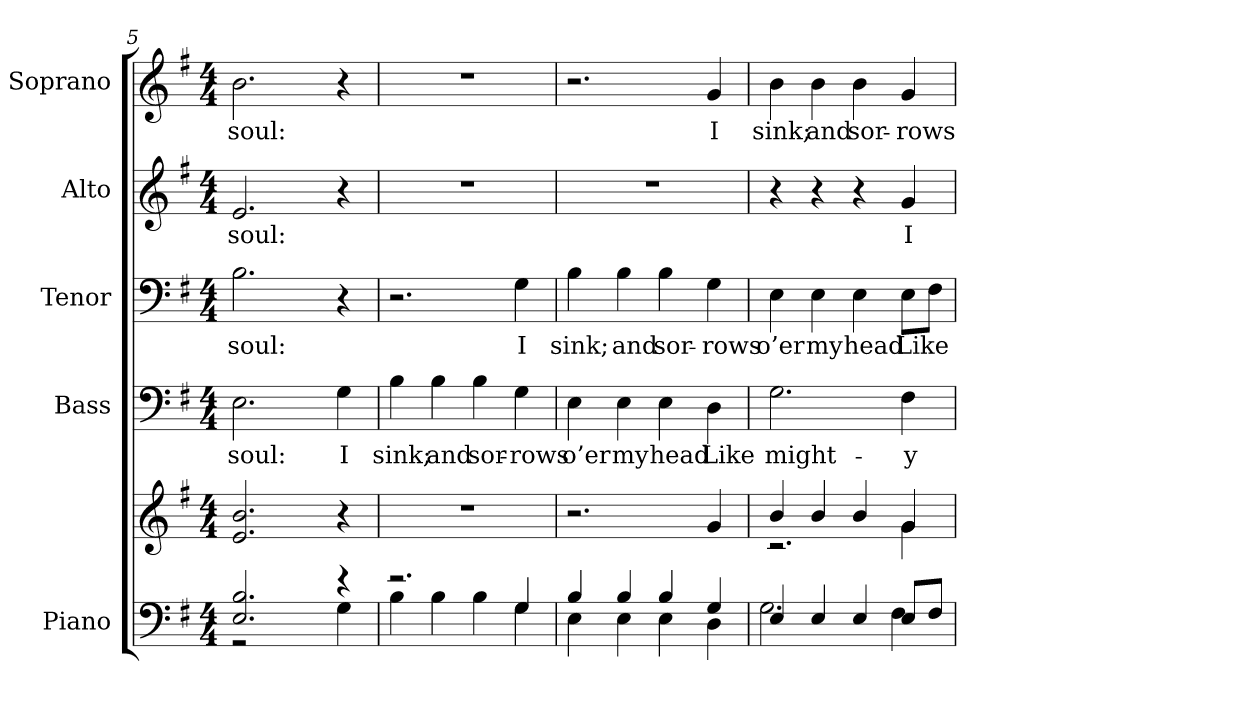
**kern	**kern	**kern	**text	**kern	**text	**kern	**text	**kern	**text
*part5	*part5	*part4	*part4	*part3	*part3	*part2	*part2	*part1	*part1
*staff6	*staff5	*staff4	*staff4	*staff3	*staff3	*staff2	*staff2	*staff1	*staff1
*I"Piano	*	*I"Bass	*	*I"Tenor	*	*I"Alto	*	*I"Soprano	*
*I'Pno.	*	*I'B.	*	*I'T.	*	*I'A.	*	*I'S.	*
!!LO:PB:g=z
*clefF4	*clefG2	*clefF4	*	*clefF4	*	*clefG2	*	*clefG2	*
*k[f#]	*k[f#]	*k[f#]	*	*k[f#]	*	*k[f#]	*	*k[f#]	*
*G:	*G:	*G:	*	*G:	*	*G:	*	*G:	*
*M4/4	*M4/4	*M4/4	*	*M4/4	*	*M4/4	*	*M4/4	*
=5	=5	=5	=5	=5	=5	=5	=5	=5	=5
*^	*	*	*	*	*	*	*	*	*
!	!	!	!	!LO:LY:b:color=#000000	!	!	!	!	!	!
!	!	!	!	!	!	!LO:LY:b:color=#000000	!	!	!	!
!	!	!	!	!	!	!	!	!LO:LY:b:color=#000000	!	!
!	!	!	!	!	!	!	!	!	!	!LO:LY:b:color=#000000
2.Ei/ 2.Bi	2r	2.ei/ 2.bi	2.Ei\	soul:	2.Bi\	soul:	2.ei/	soul:	2.bi\	soul:
.	4ryy	.	.	.	.	.	.	.	.	.
!	!	!	!	!LO:LY:b:color=#000000	!	!	!	!	!	!
4r	4Gi\	4r	4Gi\	I	4r	.	4r	.	4r	.
=6	=6	=6	=6	=6	=6	=6	=6	=6	=6	=6
!	!	!	!	!LO:LY:b:color=#000000	!	!	!	!	!	!
2.r	4Bi\	1r	4Bi\	sink;	2.r	.	1r	.	1r	.
!	!	!	!	!LO:LY:b:color=#000000	!	!	!	!	!	!
.	4Bi\	.	4Bi\	and	.	.	.	.	.	.
!	!	!	!	!LO:LY:b:color=#000000	!	!	!	!	!	!
.	4Bi\	.	4Bi\	sor-	.	.	.	.	.	.
!	!	!	!	!LO:LY:b:color=#000000	!	!	!	!	!	!
!	!	!	!	!	!	!LO:LY:b:color=#000000	!	!	!	!
4Gi/	4Gi\	.	4Gi\	-rows	4Gi\	I	.	.	.	.
=7	=7	=7	=7	=7	=7	=7	=7	=7	=7	=7
!	!	!	!	!LO:LY:b:color=#000000	!	!	!	!	!	!
!	!	!	!	!	!	!LO:LY:b:color=#000000	!	!	!	!
4Bi/	4Ei\	2.r	4Ei\	o’er	4Bi\	sink;	1r	.	2.r	.
!	!	!	!	!LO:LY:b:color=#000000	!	!	!	!	!	!
!	!	!	!	!	!	!LO:LY:b:color=#000000	!	!	!	!
4Bi/	4Ei\	.	4Ei\	my	4Bi\	and	.	.	.	.
!	!	!	!	!LO:LY:b:color=#000000	!	!	!	!	!	!
!	!	!	!	!	!	!LO:LY:b:color=#000000	!	!	!	!
4Bi/	4Ei\	.	4Ei\	head	4Bi\	sor-	.	.	.	.
!	!	!	!	!LO:LY:b:color=#000000	!	!	!	!	!	!
!	!	!	!	!	!	!LO:LY:b:color=#000000	!	!	!	!
!	!	!	!	!	!	!	!	!	!	!LO:LY:b:color=#000000
4Gi/	4Di\	4gi/	4Di\	Like	4Gi\	-rows	.	.	4gi/	I
=8	=8	=8	=8	=8	=8	=8	=8	=8	=8	=8
*	*	*^	*	*	*	*	*	*	*	*
!	!	!	!	!	!LO:LY:b:color=#000000	!	!	!	!	!	!
!	!	!	!	!	!	!	!LO:LY:b:color=#000000	!	!	!	!
!	!	!	!	!	!	!	!	!	!	!	!LO:LY:b:color=#000000
4Ei/	2.Gi\	4bi/	2.r	2.Gi\	might-	4Ei\	o’er	4r	.	4bi\	sink;
!	!	!	!	!	!	!	!LO:LY:b:color=#000000	!	!	!	!
!	!	!	!	!	!	!	!	!	!	!	!LO:LY:b:color=#000000
4Ei/	.	4bi/	.	.	.	4Ei\	my	4r	.	4bi\	and
!	!	!	!	!	!	!	!LO:LY:b:color=#000000	!	!	!	!
!	!	!	!	!	!	!	!	!	!	!	!LO:LY:b:color=#000000
4Ei/	.	4bi/	.	.	.	4Ei\	head	4r	.	4bi\	sor-
!	!	!	!	!	!LO:LY:b:color=#000000	!	!	!	!	!	!
!	!	!	!	!	!	!	!LO:LY:b:color=#000000	!	!	!	!
!	!	!	!	!	!	!	!	!	!LO:LY:b:color=#000000	!	!
!	!	!	!	!	!	!	!	!	!	!	!LO:LY:b:color=#000000
8Ei/L	4F#i\	4gi/	4gi\	4F#i\	-y	8Ei\L	Like	4gi/	I	4gi/	-rows
8F#i/J	.	.	.	.	.	8F#i\J	.	.	.	.	.
*v	*v	*	*	*	*	*	*	*	*	*	*
*	*v	*v	*	*	*	*	*	*	*	*
=	=	=	=	=	=	=	=	=	=
*-	*-	*-	*-	*-	*-	*-	*-	*-	*-
